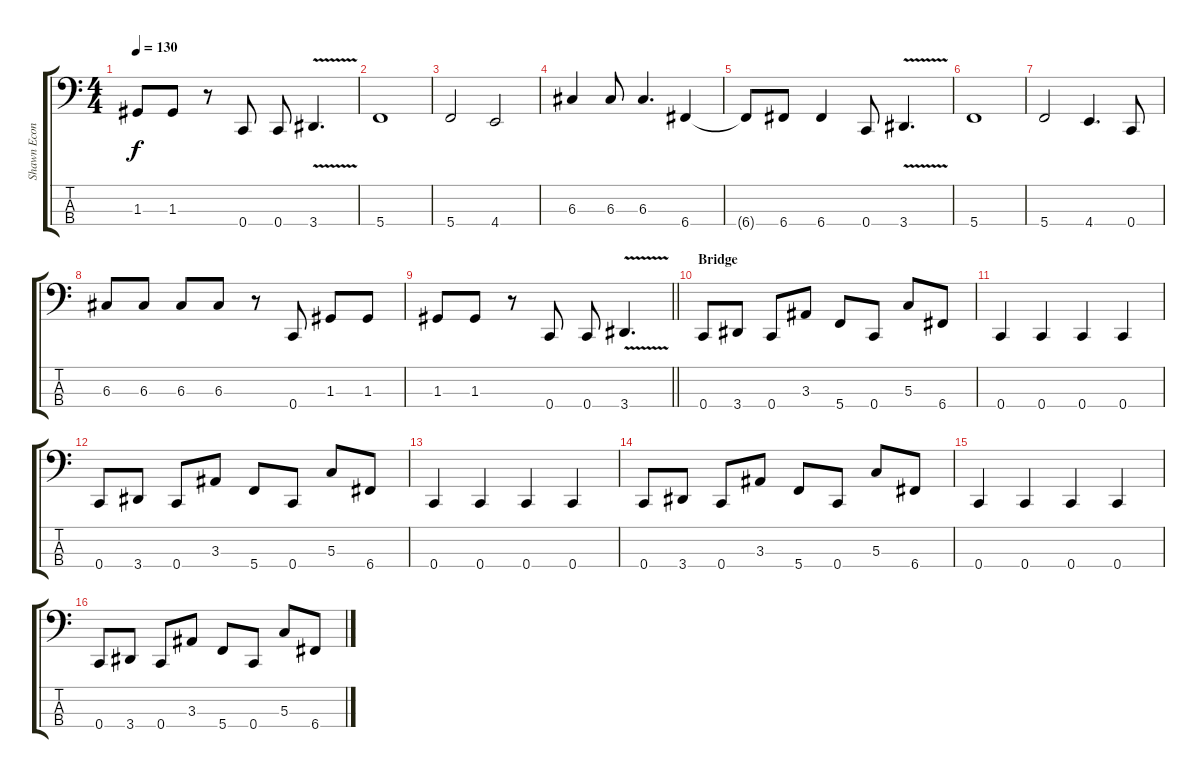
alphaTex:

\track ("Shawn Economaki (Bass)" "Shawn Econ") {instrument electricbasspick}
\staff {score tabs}
\tuning (F2 C2 G1 C1) {hide}
\ts (4 4)
\tempo 130
\clef f4
\ks c
1.3.8{dy f} 1.3.8 r.8 0.4.8 0.4.8 3.4{v}.4{d} |
5.4.1 |
5.4.2 4.4.2 |
6.3.4 6.3.8 6.3.4{d} 6.4.4 |
6.4{t}.8 6.4.8 6.4.4 0.4.8 3.4{v}.4{d} |
5.4.1 |
5.4.2 4.4.4{d} 0.4.8 |
6.3.8 6.3.8 6.3.8 6.3.8 r.8 0.4.8 1.3.8 1.3.8 |
\barLineRight lightlight
1.3.8 1.3.8 r.8 0.4.8 0.4.8 3.4{v}.4{d} |
\section ("" "Bridge")
0.4.8 3.4.8 0.4.8 3.3.8 5.4.8 0.4.8 5.3.8 6.4.8 |
0.4.4 0.4.4 0.4.4 0.4.4 |
0.4.8 3.4.8 0.4.8 3.3.8 5.4.8 0.4.8 5.3.8 6.4.8 |
0.4.4 0.4.4 0.4.4 0.4.4 |
0.4.8 3.4.8 0.4.8 3.3.8 5.4.8 0.4.8 5.3.8 6.4.8 |
0.4.4 0.4.4 0.4.4 0.4.4 |
0.4.8 3.4.8 0.4.8 3.3.8 5.4.8 0.4.8 5.3.8 6.4.8
